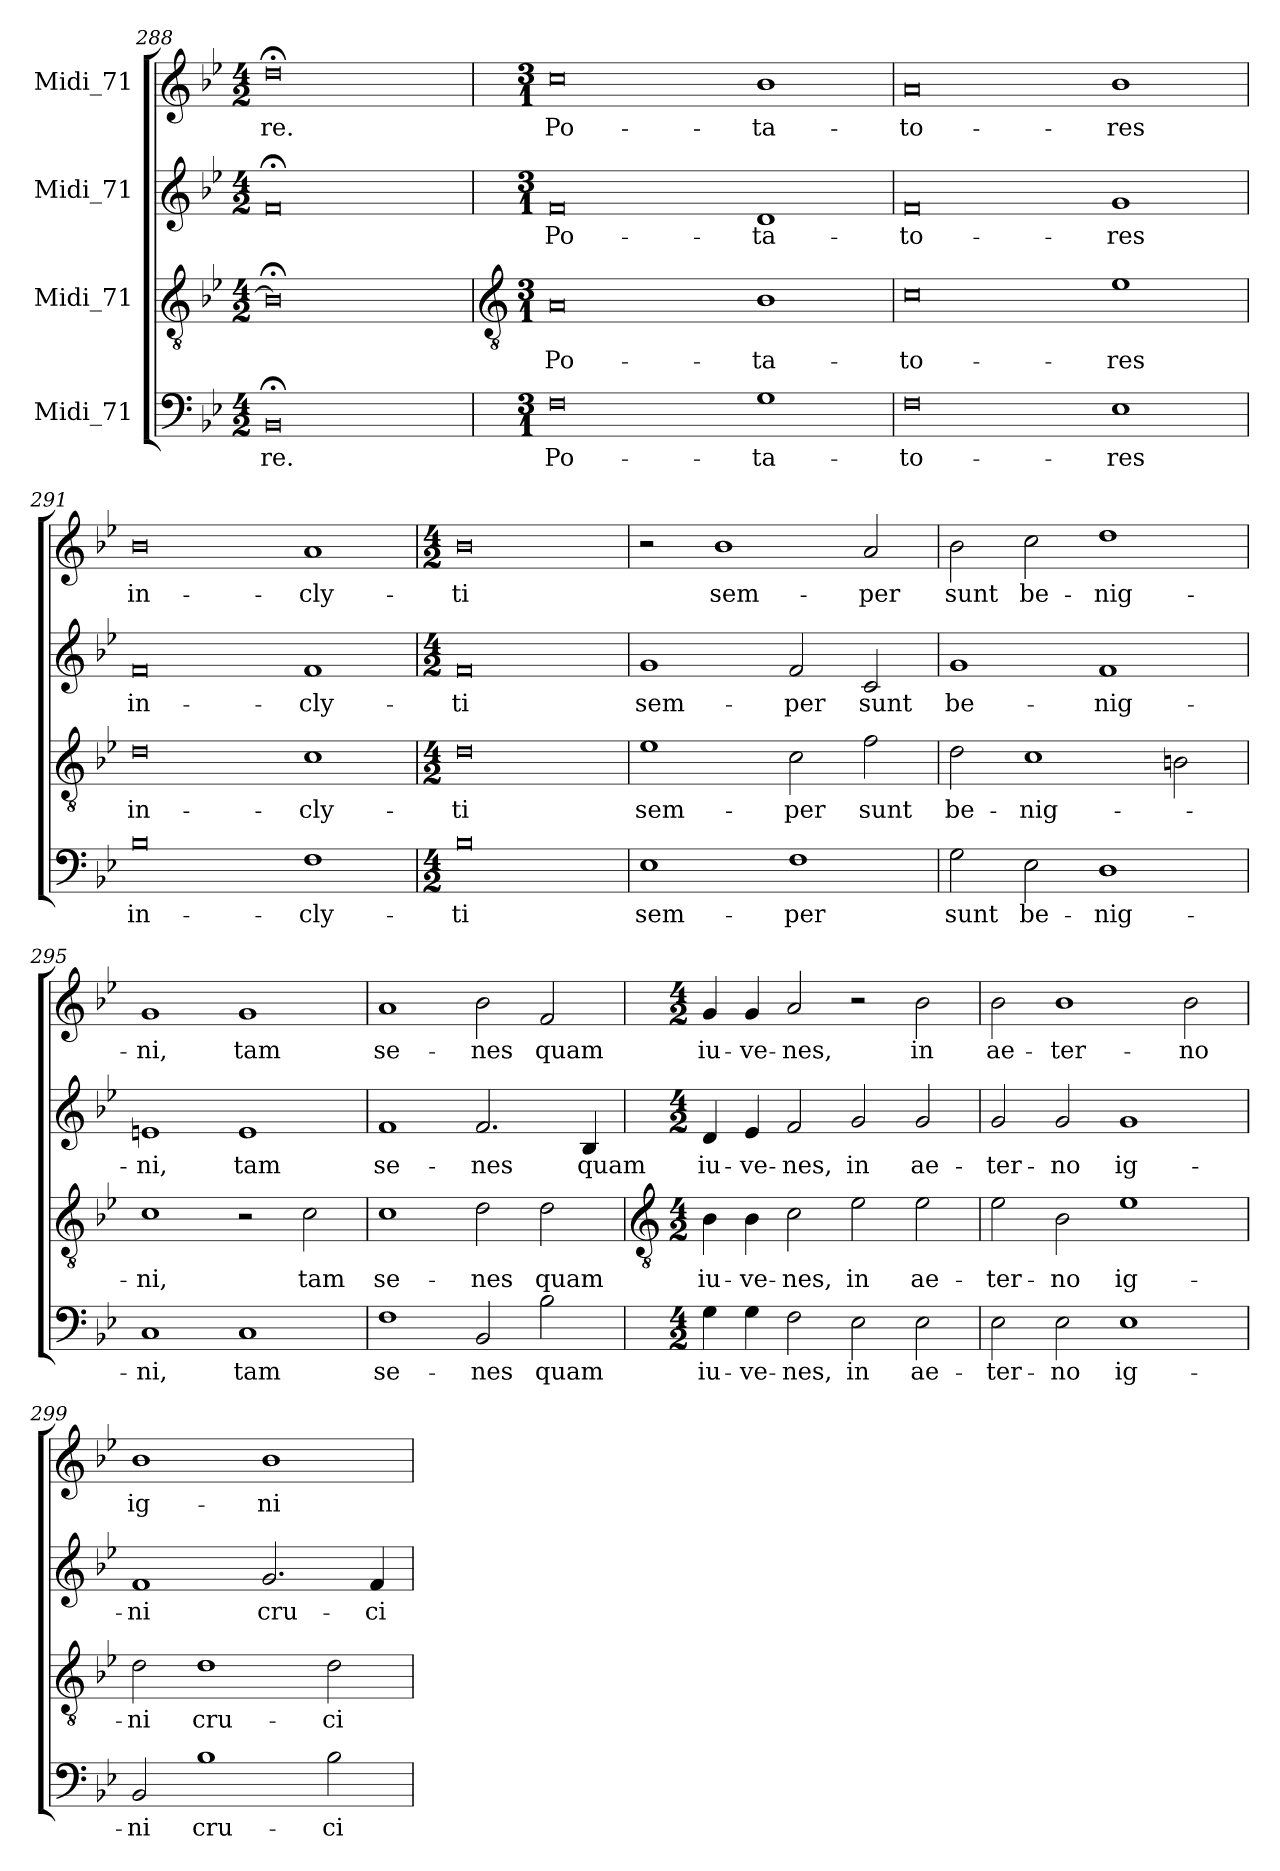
**kern	**text	**kern	**text	**kern	**text	**kern	**text
*part4	*part4	*part3	*part3	*part2	*part2	*part1	*part1
*staff4	*staff4	*staff3	*staff3	*staff2	*staff2	*staff1	*staff1
*I"Midi_71	*	*I"Midi_71	*	*I"Midi_71	*	*I"Midi_71	*
*clefF4	*	*clefGv2	*	*clefG2	*	*clefG2	*
*k[b-e-]	*	*k[b-e-]	*	*k[b-e-]	*	*k[b-e-]	*
*B-:	*	*B-:	*	*B-:	*	*B-:	*
*M4/2	*	*M4/2	*	*M4/2	*	*M4/2	*
=288	=288	=288	=288	=288	=288	=288	=288
!	!LO:LY:b	!	!	!	!	!	!LO:LY:b
0BB-;<	-re.	0B-;<]	.	0f;<	.	0dd;<	-re.
!!LO:LB:g=z
=289	=289	=289	=289	=289	=289	=289	=289
*	*	*clefGv2	*	*	*	*	*
*M3/1	*	*M3/1	*	*M3/1	*	*M3/1	*
!	!LO:LY:b	!	!LO:LY:b	!	!LO:LY:b	!	!LO:LY:b
0F	Po-	0A	Po-	0f	Po-	0cc	Po-
!	!LO:LY:b	!	!LO:LY:b	!	!LO:LY:b	!	!LO:LY:b
1G	-ta-	1B-	-ta-	1d	-ta-	1b-	-ta-
=290	=290	=290	=290	=290	=290	=290	=290
!	!LO:LY:b	!	!LO:LY:b	!	!LO:LY:b	!	!LO:LY:b
0F	-to-	0c	-to-	0f	-to-	0a	-to-
!	!LO:LY:b	!	!LO:LY:b	!	!LO:LY:b	!	!LO:LY:b
1E-	-res	1e-	-res	1g	-res	1b-	-res
=291	=291	=291	=291	=291	=291	=291	=291
!	!LO:LY:b	!	!LO:LY:b	!	!LO:LY:b	!	!LO:LY:b
0B-	in-	0d	in-	0f	in-	0b-	in-
!	!LO:LY:b	!	!LO:LY:b	!	!LO:LY:b	!	!LO:LY:b
1F	-cly-	1c	-cly-	1f	-cly-	1a	-cly-
=292	=292	=292	=292	=292	=292	=292	=292
*M4/2	*	*M4/2	*	*M4/2	*	*M4/2	*
!	!LO:LY:b	!	!LO:LY:b	!	!LO:LY:b	!	!LO:LY:b
0B-	-ti	0d	-ti	0f	-ti	0b-	-ti
=293	=293	=293	=293	=293	=293	=293	=293
!	!LO:LY:b	!	!LO:LY:b	!	!LO:LY:b	!	!
1E-	sem-	1e-	sem-	1g	sem-	2r	.
!	!	!	!	!	!	!	!LO:LY:b
.	.	.	.	.	.	1b-	sem-
!	!LO:LY:b	!	!LO:LY:b	!	!LO:LY:b	!	!
1F	-per	2c	-per	2f	-per	.	.
!	!	!	!LO:LY:b	!	!LO:LY:b	!	!LO:LY:b
.	.	2f	sunt	2c	sunt	2a	-per
=294	=294	=294	=294	=294	=294	=294	=294
!	!LO:LY:b	!	!LO:LY:b	!	!LO:LY:b	!	!LO:LY:b
2G	sunt	2d	be-	1g	be-	2b-	sunt
!	!LO:LY:b	!	!LO:LY:b	!	!	!	!LO:LY:b
2E-	be-	1c	-nig-	.	.	2cc	be-
!	!LO:LY:b	!	!	!	!LO:LY:b	!	!LO:LY:b
1D	-nig-	.	.	1f	-nig-	1dd	-nig-
.	.	2B	.	.	.	.	.
=295	=295	=295	=295	=295	=295	=295	=295
!	!LO:LY:b	!	!LO:LY:b	!	!LO:LY:b	!	!LO:LY:b
1C	-ni,	1c	-ni,	1en	-ni,	1g	-ni,
!	!LO:LY:b	!	!	!	!LO:LY:b	!	!LO:LY:b
1C	tam	2r	.	1e	tam	1g	tam
!	!	!	!LO:LY:b	!	!	!	!
.	.	2c	tam	.	.	.	.
=296	=296	=296	=296	=296	=296	=296	=296
!	!LO:LY:b	!	!LO:LY:b	!	!LO:LY:b	!	!LO:LY:b
1F	se-	1c	se-	1f	se-	1a	se-
!	!LO:LY:b	!	!LO:LY:b	!	!LO:LY:b	!	!LO:LY:b
2BB-	-nes	2d	-nes	2.f	-nes	2b-	-nes
!	!LO:LY:b	!	!LO:LY:b	!	!	!	!LO:LY:b
2B-	quam	2d	quam	.	.	2f	quam
!	!	!	!	!	!LO:LY:b	!	!
.	.	.	.	4B-	quam	.	.
!!LO:LB:g=z
=297	=297	=297	=297	=297	=297	=297	=297
*	*	*clefGv2	*	*	*	*	*
*M4/2	*	*M4/2	*	*M4/2	*	*M4/2	*
!	!LO:LY:b	!	!LO:LY:b	!	!LO:LY:b	!	!LO:LY:b
4G	iu-	4B-	iu-	4d	iu-	4g	iu-
!	!LO:LY:b	!	!LO:LY:b	!	!LO:LY:b	!	!LO:LY:b
4G	-ve-	4B-	-ve-	4e-	-ve-	4g	-ve-
!	!LO:LY:b	!	!LO:LY:b	!	!LO:LY:b	!	!LO:LY:b
2F	-nes,	2c	-nes,	2f	-nes,	2a	-nes,
!	!LO:LY:b	!	!LO:LY:b	!	!LO:LY:b	!	!
2E-	in	2e-	in	2g	in	2r	.
!	!LO:LY:b	!	!LO:LY:b	!	!LO:LY:b	!	!LO:LY:b
2E-	ae-	2e-	ae-	2g	ae-	2b-	in
=298	=298	=298	=298	=298	=298	=298	=298
!	!LO:LY:b	!	!LO:LY:b	!	!LO:LY:b	!	!LO:LY:b
2E-	-ter-	2e-	-ter-	2g	-ter-	2b-	ae-
!	!LO:LY:b	!	!LO:LY:b	!	!LO:LY:b	!	!LO:LY:b
2E-	-no	2B-	-no	2g	-no	1b-	-ter-
!	!LO:LY:b	!	!LO:LY:b	!	!LO:LY:b	!	!
1E-	ig-	1e-	ig-	1g	ig-	.	.
!	!	!	!	!	!	!	!LO:LY:b
.	.	.	.	.	.	2b-	-no
=299	=299	=299	=299	=299	=299	=299	=299
!	!LO:LY:b	!	!LO:LY:b	!	!LO:LY:b	!	!LO:LY:b
2BB-	-ni	2d	-ni	1f	-ni	1b-	ig-
!	!LO:LY:b	!	!LO:LY:b	!	!	!	!
1B-	cru-	1d	cru-	.	.	.	.
!	!	!	!	!	!LO:LY:b	!	!LO:LY:b
.	.	.	.	2.g	cru-	1b-	-ni
!	!LO:LY:b	!	!LO:LY:b	!	!	!	!
2B-	-ci-	2d	-ci-	.	.	.	.
!	!	!	!	!	!LO:LY:b	!	!
.	.	.	.	4f	-ci-	.	.
=	=	=	=	=	=	=	=
*-	*-	*-	*-	*-	*-	*-	*-
